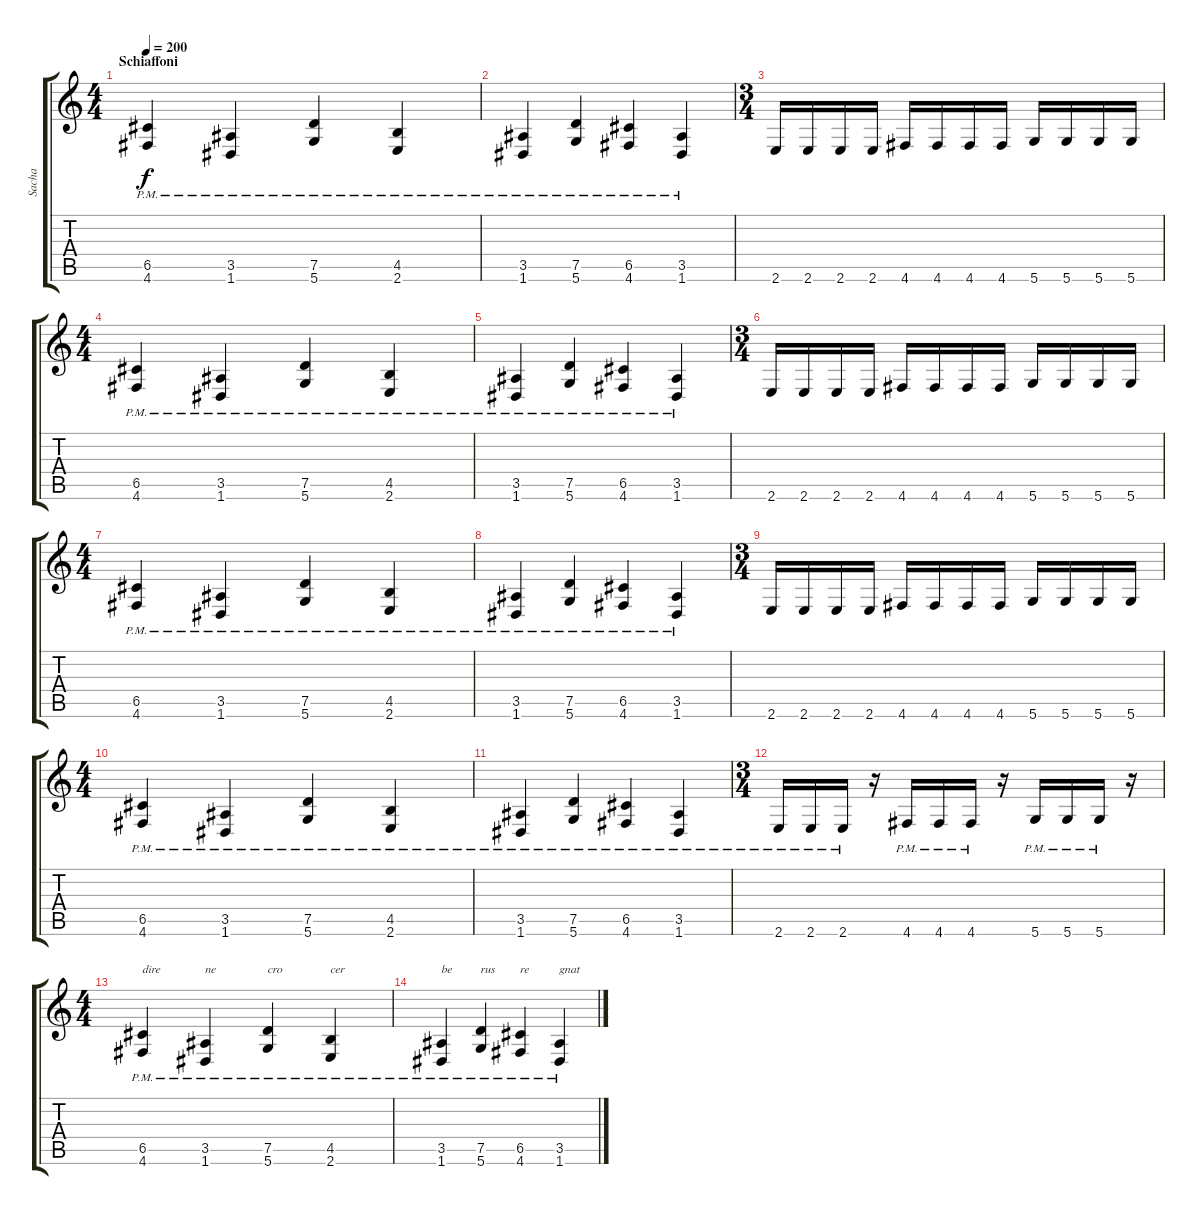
\track ("Sacha" "Sacha") {instrument distortionguitar}
\staff {score tabs}
\tuning (D4 A3 F3 C3 G2 D2) {hide}
\ts (4 4)
\section ("" "Schiaffoni")
\tempo 200
\clef g2
\ks c
(6.5{pm} 4.6{pm}).4{dy f} (3.5{pm} 1.6{pm}).4 (7.5{pm} 5.6{pm}).4 (4.5{pm} 2.6{pm}).4 |
(3.5{pm} 1.6{pm}).4 (7.5{pm} 5.6{pm}).4 (6.5{pm} 4.6{pm}).4 (3.5{pm} 1.6{pm}).4 |
\ts (3 4)
2.6.16 2.6.16 2.6.16 2.6.16 4.6.16 4.6.16 4.6.16 4.6.16 5.6.16 5.6.16 5.6.16 5.6.16 |
\ts (4 4)
(6.5{pm} 4.6{pm}).4 (3.5{pm} 1.6{pm}).4 (7.5{pm} 5.6{pm}).4 (4.5{pm} 2.6{pm}).4 |
(3.5{pm} 1.6{pm}).4 (7.5{pm} 5.6{pm}).4 (6.5{pm} 4.6{pm}).4 (3.5{pm} 1.6{pm}).4 |
\ts (3 4)
2.6.16 2.6.16 2.6.16 2.6.16 4.6.16 4.6.16 4.6.16 4.6.16 5.6.16 5.6.16 5.6.16 5.6.16 |
\ts (4 4)
(6.5{pm} 4.6{pm}).4 (3.5{pm} 1.6{pm}).4 (7.5{pm} 5.6{pm}).4 (4.5{pm} 2.6{pm}).4 |
(3.5{pm} 1.6{pm}).4 (7.5{pm} 5.6{pm}).4 (6.5{pm} 4.6{pm}).4 (3.5{pm} 1.6{pm}).4 |
\ts (3 4)
2.6.16 2.6.16 2.6.16 2.6.16 4.6.16 4.6.16 4.6.16 4.6.16 5.6.16 5.6.16 5.6.16 5.6.16 |
\ts (4 4)
(6.5{pm} 4.6{pm}).4 (3.5{pm} 1.6{pm}).4 (7.5{pm} 5.6{pm}).4 (4.5{pm} 2.6{pm}).4 |
(3.5{pm} 1.6{pm}).4 (7.5{pm} 5.6{pm}).4 (6.5{pm} 4.6{pm}).4 (3.5{pm} 1.6{pm}).4 |
\ts (3 4)
2.6{pm}.16 2.6{pm}.16 2.6{pm}.16 r.16 4.6{pm}.16 4.6{pm}.16 4.6{pm}.16 r.16 5.6{pm}.16 5.6{pm}.16 5.6{pm}.16 r.16 |
\ts (4 4)
(6.5{pm} 4.6{pm}).4{txt "dire"} (3.5{pm} 1.6{pm}).4{txt "ne"} (7.5{pm} 5.6{pm}).4{txt "cro"} (4.5{pm} 2.6{pm}).4{txt "cer"} |
(3.5{pm} 1.6{pm}).4{txt "be"} (7.5{pm} 5.6{pm}).4{txt "rus"} (6.5{pm} 4.6{pm}).4{txt "re"} (3.5{pm} 1.6{pm}).4{txt "gnat"}
